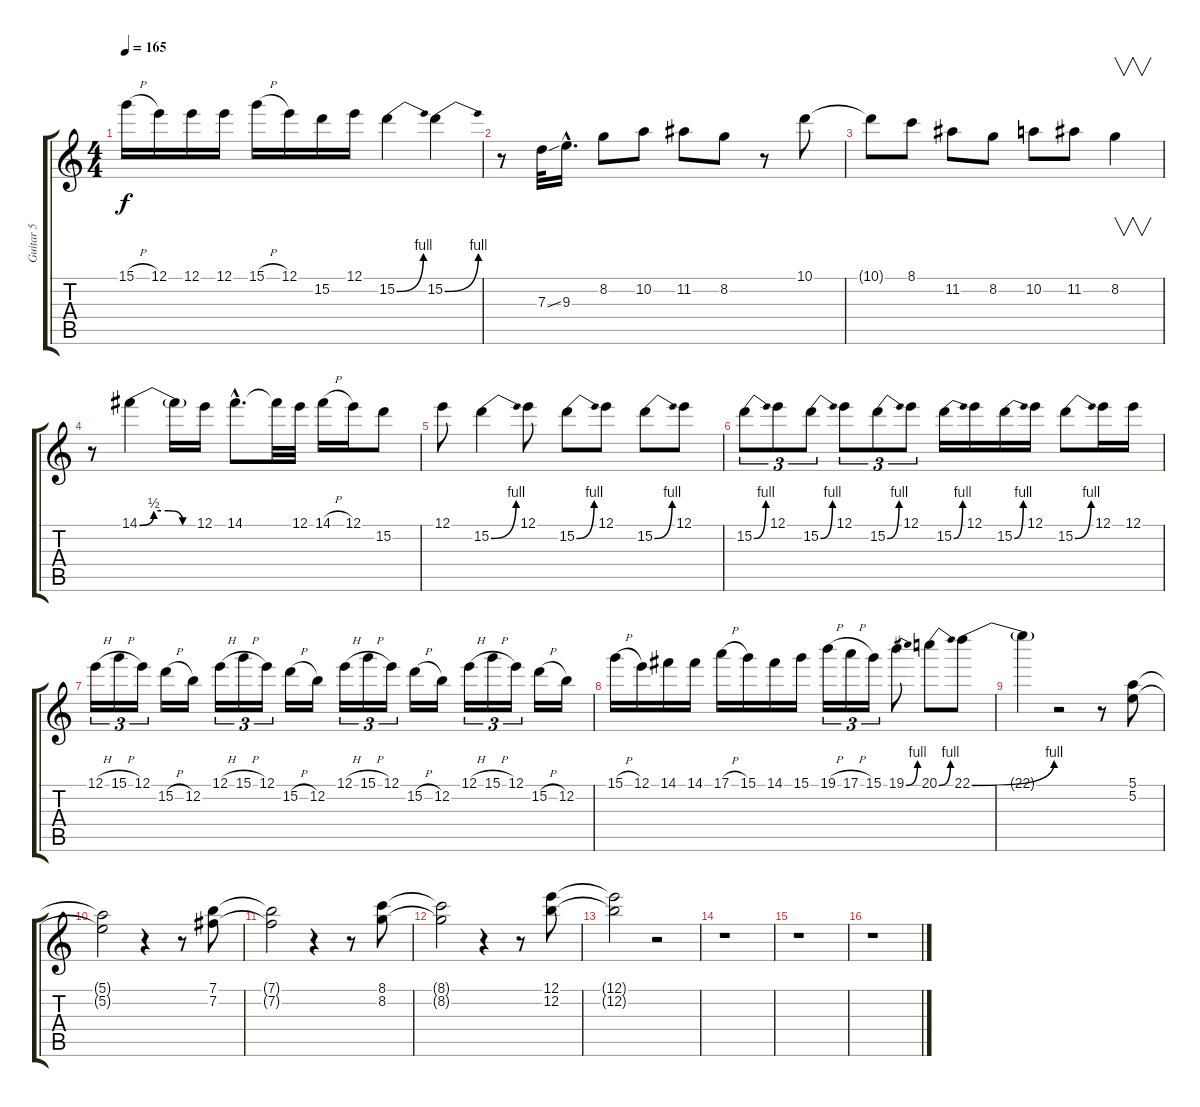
\track ("Guitar 5" "Guitar 5") {instrument overdrivenguitar}
\staff {score tabs}
\tuning (E4 B3 G3 D3 A2 E2) {hide}
\ts (4 4)
\tempo 165
\clef g2
\ks c
15.1{h}.16{dy f} 12.1.16 12.1.16 12.1.16 15.1{h}.16 12.1.16 15.2.16 12.1.16 15.2{be (bend 0 0 60 4)}.4 15.2{be (bend 0 0 60 4)}.4 |
r.8 7.3{ss}.32 9.3{hac}.16{d} 8.2.8 10.2.8 11.2.8 8.2.8 r.8 10.1.8 |
10.1{t}.8 8.1.8 11.2.8 8.2.8 10.2.8 11.2.8 8.2.4{v} |
r.8 14.1{be (custom 0 0 15 2 30 2 45 0 60 0)}.4 14.1{t}.16 12.1.16 14.1{hac}.8{d} 14.1{t}.32 12.1.32 14.1{h}.16 12.1.16 15.2.8 |
12.1.8 15.2{be (bend 0 0 60 4)}.4 12.1.8 15.2{be (bend 0 0 60 4)}.8 12.1.8 15.2{be (bend 0 0 60 4)}.8 12.1.8 |
15.2{be (bend 0 0 60 4)}.8{tu (3 2)} 12.1.8{tu (3 2)} 15.2{be (bend 0 0 60 4)}.8{tu (3 2)} 12.1.8{tu (3 2)} 15.2{be (bend 0 0 60 4)}.8{tu (3 2)} 12.1.8{tu (3 2)} 15.2{be (bend 0 0 60 4)}.16 12.1.16 15.2{be (bend 0 0 60 4)}.16 12.1.16 15.2{be (bend 0 0 60 4)}.8 12.1.16 12.1.16 |
12.1{h}.16{tu (3 2)} 15.1{h}.16{tu (3 2)} 12.1.16{tu (3 2)} 15.2{h}.16 12.2.16 12.1{h}.16{tu (3 2)} 15.1{h}.16{tu (3 2)} 12.1.16{tu (3 2)} 15.2{h}.16 12.2.16 12.1{h}.16{tu (3 2)} 15.1{h}.16{tu (3 2)} 12.1.16{tu (3 2)} 15.2{h}.16 12.2.16 12.1{h}.16{tu (3 2)} 15.1{h}.16{tu (3 2)} 12.1.16{tu (3 2)} 15.2{h}.16 12.2.16 |
15.1{h}.16 12.1.16 14.1.16 14.1.16 17.1{h}.16 15.1.16 14.1.16 15.1.16 19.1{h}.16{tu (3 2)} 17.1{h}.16{tu (3 2)} 15.1.16{tu (3 2)} 19.1{be (bend 0 0 60 4)}.8 20.1{be (bend 0 0 60 4)}.8 22.1{be (bend 0 0 60 4)}.8 |
22.1{t}.4 r.2 r.8 (5.1 5.2).8 |
(5.1{t} 5.2{t}).2 r.4 r.8 (7.1 7.2).8 |
(7.1{t} 7.2{t}).2 r.4 r.8 (8.1 8.2).8 |
(8.1{t} 8.2{t}).2 r.4 r.8 (12.1 12.2).8 |
(12.1{t} 12.2{t}).2 r.2 |
r.1 |
r.1 |
r.1
